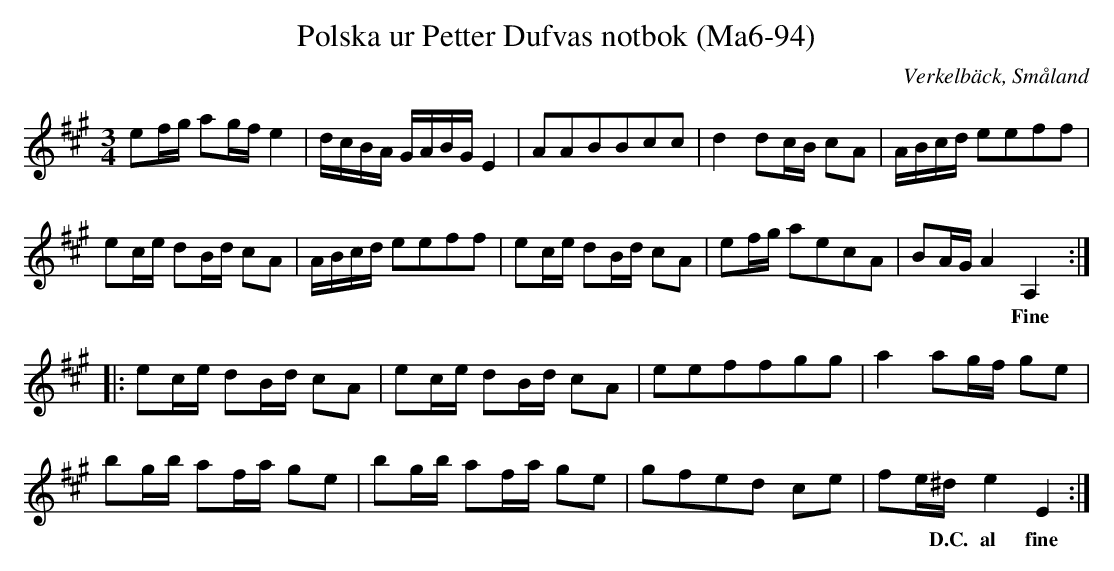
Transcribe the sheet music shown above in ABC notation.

X:1
T: Polska ur Petter Dufvas notbok (Ma6-94)
O: Verkelbäck, Småland
M: 3/4
L: 1/16
K: A
e2fg a2gf e4 | dcBA GABG E4 | A2A2B2B2c2c2 | d4 d2cB c2A2 |ABcd e2e2f2f2 |
e2ce d2Bd c2A2 | ABcd e2e2f2f2 | e2ce d2Bd c2A2 | e2fg a2e2c2A2 |B2AG A4 A,4 ::
w: *********************************** Fine
e2ce d2Bd c2A2 | e2ce d2Bd c2A2 | e2e2f2f2g2g2| a4 a2gf g2e2 |
b2gb a2fa g2e2 | b2gb a2fa g2e2 | g2f2e2d2 c2e2 | f2e^d e4 E4 :|
w: ************************D.C. al fine
